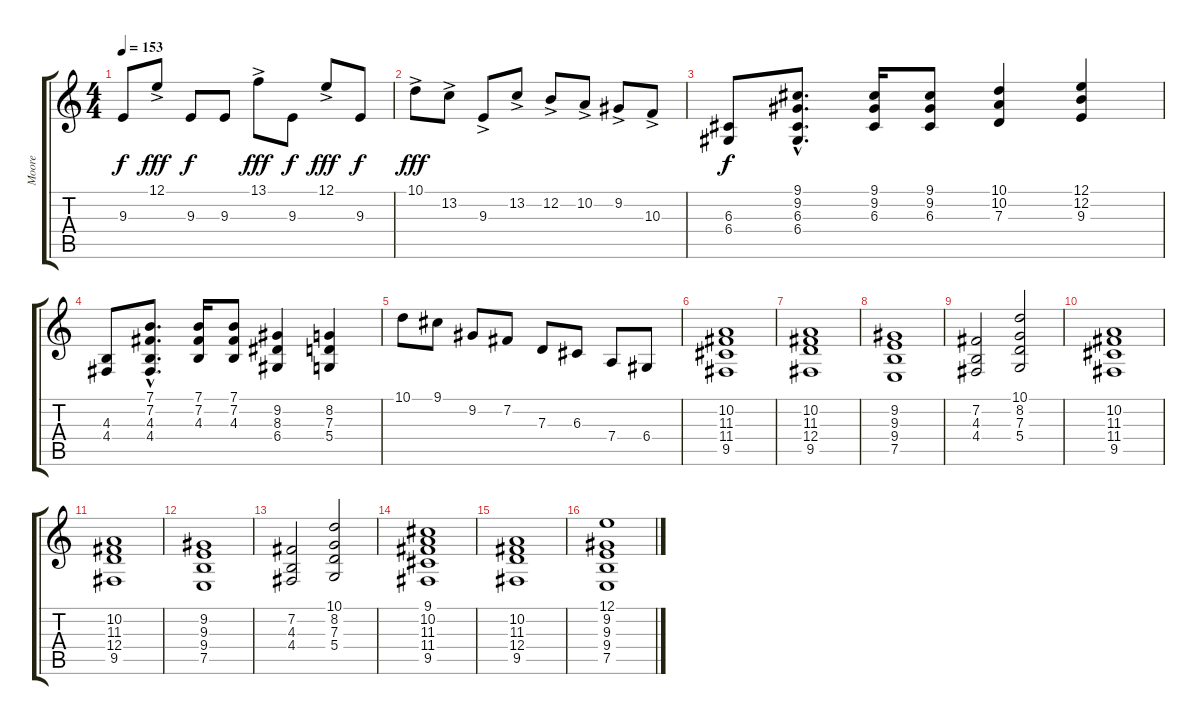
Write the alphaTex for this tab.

\track ("Moore" "Moore") {instrument stringensemble1}
\staff {score tabs}
\tuning (E4 B3 G3 D3 A2 E2) {hide}
\ts (4 4)
\tempo 153
\clef g2
\ks c
9.3.8{dy f} 12.1{ac}.8{dy fff} 9.3.8{dy f} 9.3.8 13.1{ac}.8{dy fff} 9.3.8{dy f} 12.1{ac}.8{dy fff} 9.3.8{dy f} |
10.1{ac}.8{dy fff} 13.2{ac}.8 9.3{ac}.8 13.2{ac}.8 12.2{ac}.8 10.2{ac}.8 9.2{ac}.8 10.3{ac}.8 |
(6.3 6.4).8{dy f} (9.1{hac} 9.2{hac} 6.3{hac} 6.4{hac}).8{d} (9.1 9.2 6.3).16 (9.1 9.2 6.3).8 (10.1 10.2 7.3).4 (12.1 12.2 9.3).4 |
(4.3 4.4).8 (7.1{hac} 7.2{hac} 4.3{hac} 4.4{hac}).8{d} (7.1 7.2 4.3).16 (7.1 7.2 4.3).8 (9.2 8.3 6.4).4 (8.2 7.3 5.4).4 |
10.1.8 9.1.8 9.2.8 7.2.8 7.3.8 6.3.8 7.4.8 6.4.8 |
(10.2 11.3 11.4 9.5).1 |
(10.2 11.3 12.4 9.5).1 |
(9.2 9.3 9.4 7.5).1 |
(7.2 4.3 4.4).2 (10.1 8.2 7.3 5.4).2 |
(10.2 11.3 11.4 9.5).1 |
(10.2 11.3 12.4 9.5).1 |
(9.2 9.3 9.4 7.5).1 |
(7.2 4.3 4.4).2 (10.1 8.2 7.3 5.4).2 |
(9.1 10.2 11.3 11.4 9.5).1 |
(10.2 11.3 12.4 9.5).1 |
(12.1 9.2 9.3 9.4 7.5).1
